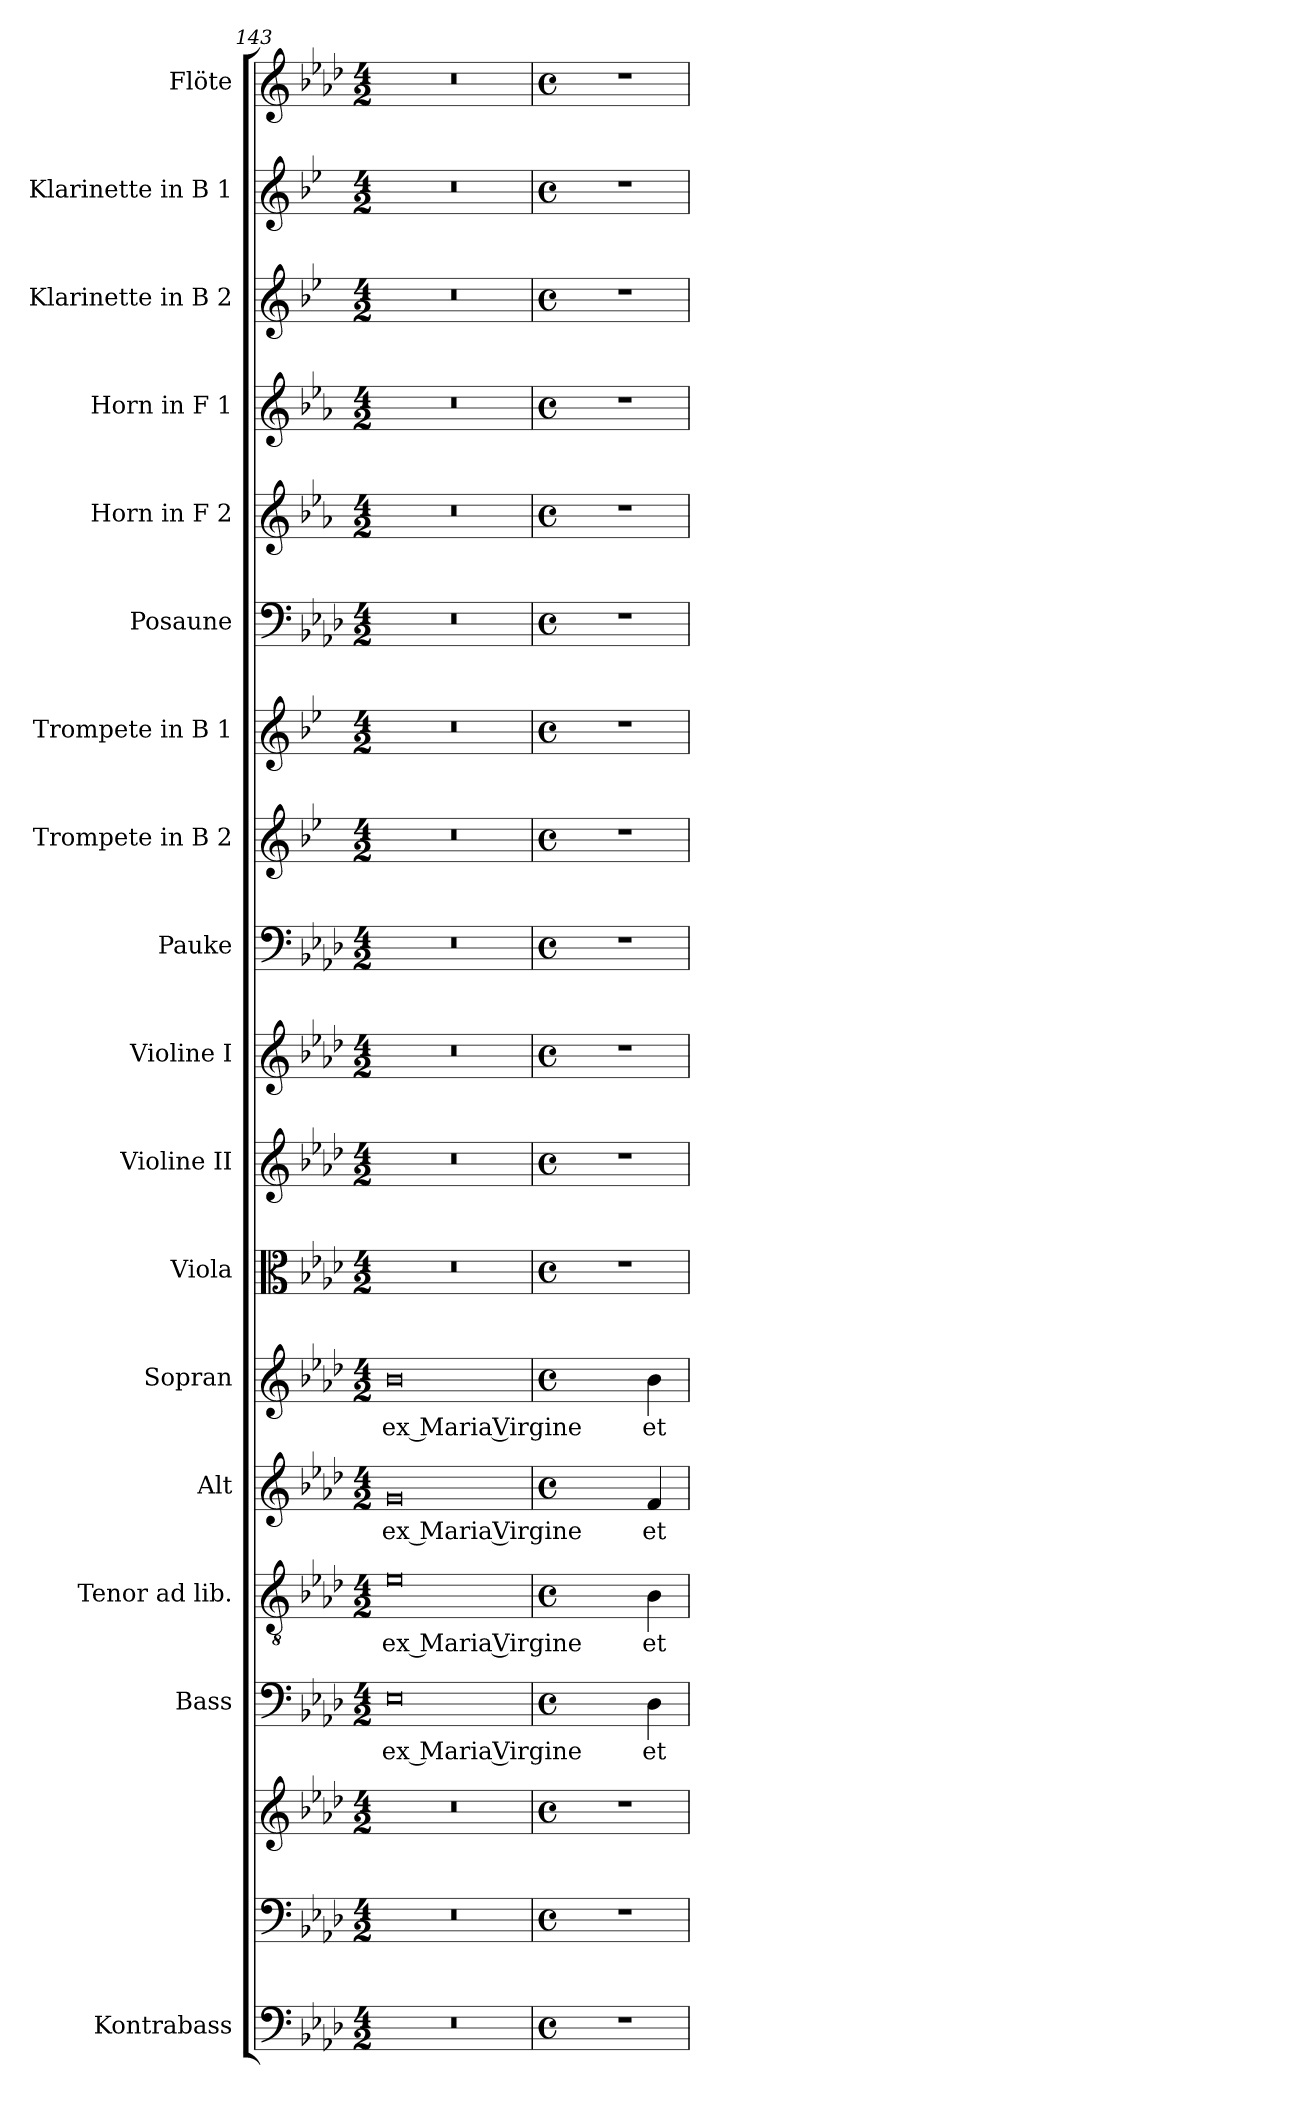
**kern	**kern	**kern	**kern	**text	**kern	**text	**kern	**text	**kern	**text	**kern	**kern	**kern	**kern	**kern	**kern	**kern	**kern	**kern	**kern	**kern	**kern
*part18	*part17	*part17	*part16	*part16	*part15	*part15	*part14	*part14	*part13	*part13	*part12	*part11	*part10	*part9	*part8	*part7	*part6	*part5	*part4	*part3	*part2	*part1
*staff19	*staff18	*staff17	*staff16	*staff16	*staff15	*staff15	*staff14	*staff14	*staff13	*staff13	*staff12	*staff11	*staff10	*staff9	*staff8	*staff7	*staff6	*staff5	*staff4	*staff3	*staff2	*staff1
*I"Kontrabass	*	*	*I"Bass	*	*I"Tenor ad lib.	*	*I"Alt	*	*I"Sopran	*	*I"Viola	*I"Violine II	*I"Violine I	*I"Pauke	*I"Trompete in B 2	*I"Trompete in B 1	*I"Posaune	*I"Horn in F 2	*I"Horn in F 1	*I"Klarinette in B 2	*I"Klarinette in B 1	*I"Flöte
*I'Kb.	*	*	*I'B	*	*I'T	*	*I'A	*	*I'S	*	*I'Vla.	*I'Vl. II	*I'Vl. I	*I'Pk.	*	*	*I'Pos.	*I'Hrn. 2	*I'Hrn. 1	*	*	*I'Fl.
*clefF4	*clefF4	*clefG2	*clefF4	*	*clefGv2	*	*clefG2	*	*clefG2	*	*clefC3	*clefG2	*clefG2	*clefF4	*clefG2	*clefG2	*clefF4	*clefG2	*clefG2	*clefG2	*clefG2	*clefG2
*ITrd7c12	*	*	*	*	*	*	*	*	*	*	*	*	*	*	*ITrd1c2	*ITrd1c2	*	*ITrd4c7	*ITrd4c7	*ITrd1c2	*ITrd1c2	*
*k[b-e-a-d-]	*k[b-e-a-d-]	*k[b-e-a-d-]	*k[b-e-a-d-]	*	*k[b-e-a-d-]	*	*k[b-e-a-d-]	*	*k[b-e-a-d-]	*	*k[b-e-a-d-]	*k[b-e-a-d-]	*k[b-e-a-d-]	*k[b-e-a-d-]	*k[b-e-a-d-]	*k[b-e-a-d-]	*k[b-e-a-d-]	*k[b-e-a-d-]	*k[b-e-a-d-]	*k[b-e-a-d-]	*k[b-e-a-d-]	*k[b-e-a-d-]
*A-:	*A-:	*A-:	*A-:	*	*A-:	*	*A-:	*	*A-:	*	*A-:	*A-:	*A-:	*A-:	*A-:	*A-:	*A-:	*A-:	*A-:	*A-:	*A-:	*A-:
*M4/2	*M4/2	*M4/2	*M4/2	*	*M4/2	*	*M4/2	*	*M4/2	*	*M4/2	*M4/2	*M4/2	*M4/2	*M4/2	*M4/2	*M4/2	*M4/2	*M4/2	*M4/2	*M4/2	*M4/2
=143	=143	=143	=143	=143	=143	=143	=143	=143	=143	=143	=143	=143	=143	=143	=143	=143	=143	=143	=143	=143	=143	=143
!	!	!	!	!LO:LY:b	!	!LO:LY:b	!	!LO:LY:b	!	!LO:LY:b	!	!	!	!	!	!	!	!	!	!	!	!
0r	0r	0r	0E-	ex Maria Virgine	0e-	ex Maria Virgine	0g	ex Maria Virgine	0b-	ex Maria Virgine	0r	0r	0r	0r	0r	0r	0r	0r	0r	0r	0r	0r
=144	=144	=144	=144	=144	=144	=144	=144	=144	=144	=144	=144	=144	=144	=144	=144	=144	=144	=144	=144	=144	=144	=144
*M4/4	*M4/4	*M4/4	*M4/4	*	*M4/4	*	*M4/4	*	*M4/4	*	*M4/4	*M4/4	*M4/4	*M4/4	*M4/4	*M4/4	*M4/4	*M4/4	*M4/4	*M4/4	*M4/4	*M4/4
*met(c)	*met(c)	*met(c)	*met(c)	*	*met(c)	*	*met(c)	*	*met(c)	*	*met(c)	*met(c)	*met(c)	*met(c)	*met(c)	*met(c)	*met(c)	*met(c)	*met(c)	*met(c)	*met(c)	*met(c)
1r	1r	1r	2.ryy	.	2.ryy	.	2.ryy	.	2.ryy	.	1r	1r	1r	1r	1r	1r	1r	1r	1r	1r	1r	1r
!	!	!	!	!LO:LY:b	!	!LO:LY:b	!	!LO:LY:b	!	!LO:LY:b	!	!	!	!	!	!	!	!	!	!	!	!
.	.	.	4D-\	et	4B-\	et	4f/	et	4b-\	et	.	.	.	.	.	.	.	.	.	.	.	.
=	=	=	=	=	=	=	=	=	=	=	=	=	=	=	=	=	=	=	=	=	=	=
*-	*-	*-	*-	*-	*-	*-	*-	*-	*-	*-	*-	*-	*-	*-	*-	*-	*-	*-	*-	*-	*-	*-
